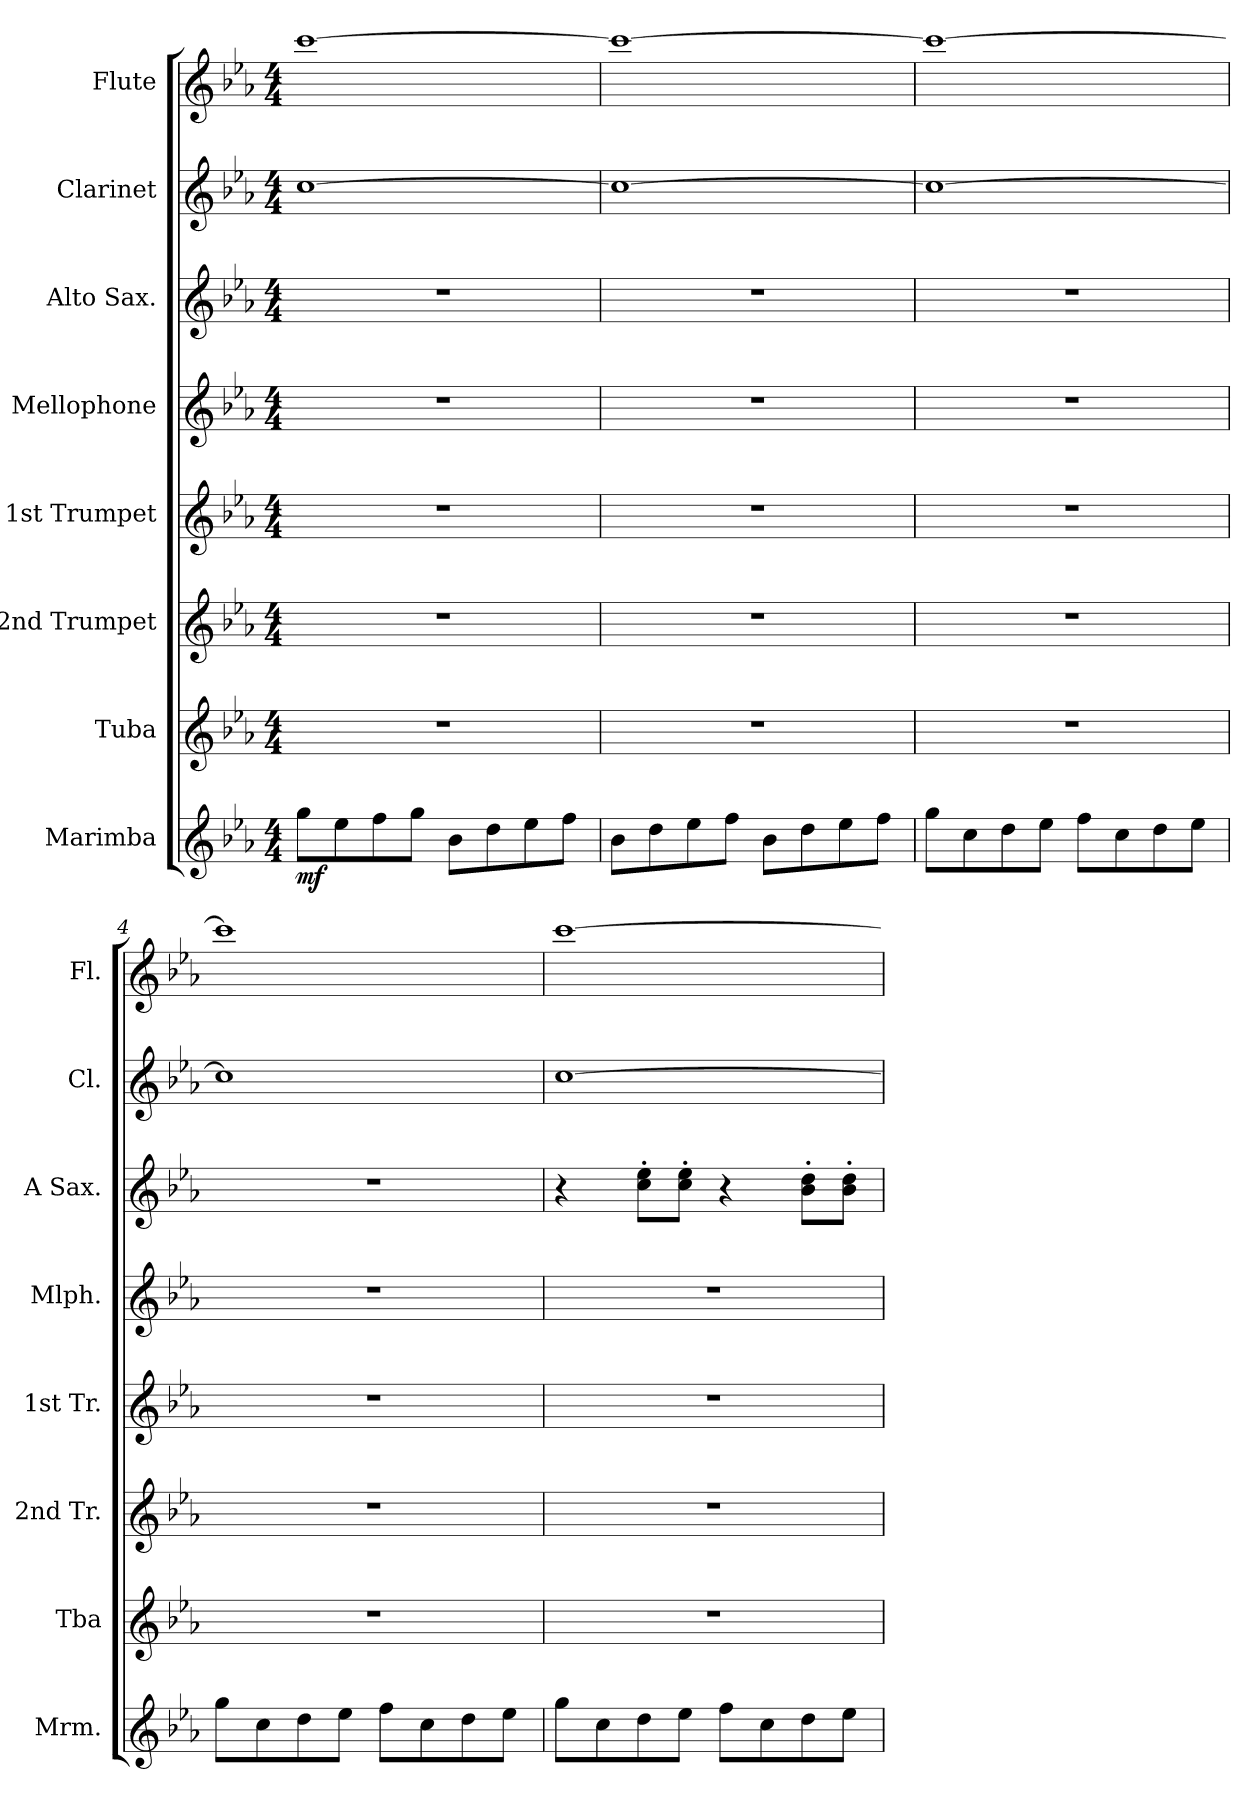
**kern	**dynam	**kern	**kern	**kern	**kern	**kern	**kern	**kern
*part8	*part8	*part7	*part6	*part5	*part4	*part3	*part2	*part1
*staff8	*staff8	*staff7	*staff6	*staff5	*staff4	*staff3	*staff2	*staff1
*I"Marimba	*	*I"Tuba	*I"2nd Trumpet	*I"1st Trumpet	*I"Mellophone	*I"Alto Sax.	*I"Clarinet	*I"Flute
*I'Mrm.	*	*I'Tba	*I'2nd Tr.	*I'1st Tr.	*I'Mlph.	*I'A Sax.	*I'Cl.	*I'Fl.
*clefG2	*	*clefG2	*clefG2	*clefG2	*clefG2	*clefG2	*clefG2	*clefG2
*k[b-e-a-]	*	*k[b-e-a-]	*k[b-e-a-]	*k[b-e-a-]	*k[b-e-a-]	*k[b-e-a-]	*k[b-e-a-]	*k[b-e-a-]
*M4/4	*	*M4/4	*M4/4	*M4/4	*M4/4	*M4/4	*M4/4	*M4/4
*MM140	*	*MM140	*MM140	*MM140	*MM140	*MM140	*MM140	*MM140
=1	=1	=1	=1	=1	=1	=1	=1	=1
!	!LO:DY:b	!	!	!	!	!	!	!
8gg\L	mf	1r	1r	1r	1r	1r	[1cc	[1ccc
8ee-\	.	.	.	.	.	.	.	.
8ff\	.	.	.	.	.	.	.	.
8gg\J	.	.	.	.	.	.	.	.
8b-\L	.	.	.	.	.	.	.	.
8dd\	.	.	.	.	.	.	.	.
8ee-\	.	.	.	.	.	.	.	.
8ff\J	.	.	.	.	.	.	.	.
=2	=2	=2	=2	=2	=2	=2	=2	=2
8b-\L	.	1r	1r	1r	1r	1r	1cc_	1ccc_
8dd\	.	.	.	.	.	.	.	.
8ee-\	.	.	.	.	.	.	.	.
8ff\J	.	.	.	.	.	.	.	.
8b-\L	.	.	.	.	.	.	.	.
8dd\	.	.	.	.	.	.	.	.
8ee-\	.	.	.	.	.	.	.	.
8ff\J	.	.	.	.	.	.	.	.
=3	=3	=3	=3	=3	=3	=3	=3	=3
8gg\L	.	1r	1r	1r	1r	1r	1cc_	1ccc_
8cc\	.	.	.	.	.	.	.	.
8dd\	.	.	.	.	.	.	.	.
8ee-\J	.	.	.	.	.	.	.	.
8ff\L	.	.	.	.	.	.	.	.
8cc\	.	.	.	.	.	.	.	.
8dd\	.	.	.	.	.	.	.	.
8ee-\J	.	.	.	.	.	.	.	.
=4	=4	=4	=4	=4	=4	=4	=4	=4
8gg\L	.	1r	1r	1r	1r	1r	1cc]	1ccc]
8cc\	.	.	.	.	.	.	.	.
8dd\	.	.	.	.	.	.	.	.
8ee-\J	.	.	.	.	.	.	.	.
8ff\L	.	.	.	.	.	.	.	.
8cc\	.	.	.	.	.	.	.	.
8dd\	.	.	.	.	.	.	.	.
8ee-\J	.	.	.	.	.	.	.	.
!!LO:PB:g=z
=5	=5	=5	=5	=5	=5	=5	=5	=5
8gg\L	.	1r	1r	1r	1r	4r	[1cc	[1ccc
8cc\	.	.	.	.	.	.	.	.
8dd\	.	.	.	.	.	8cc\' 8ee-\'L	.	.
8ee-\J	.	.	.	.	.	8cc\' 8ee-\'J	.	.
8ff\L	.	.	.	.	.	4r	.	.
8cc\	.	.	.	.	.	.	.	.
8dd\	.	.	.	.	.	8b-\' 8dd\'L	.	.
8ee-\J	.	.	.	.	.	8b-\' 8dd\'J	.	.
=	=	=	=	=	=	=	=	=
*-	*-	*-	*-	*-	*-	*-	*-	*-
